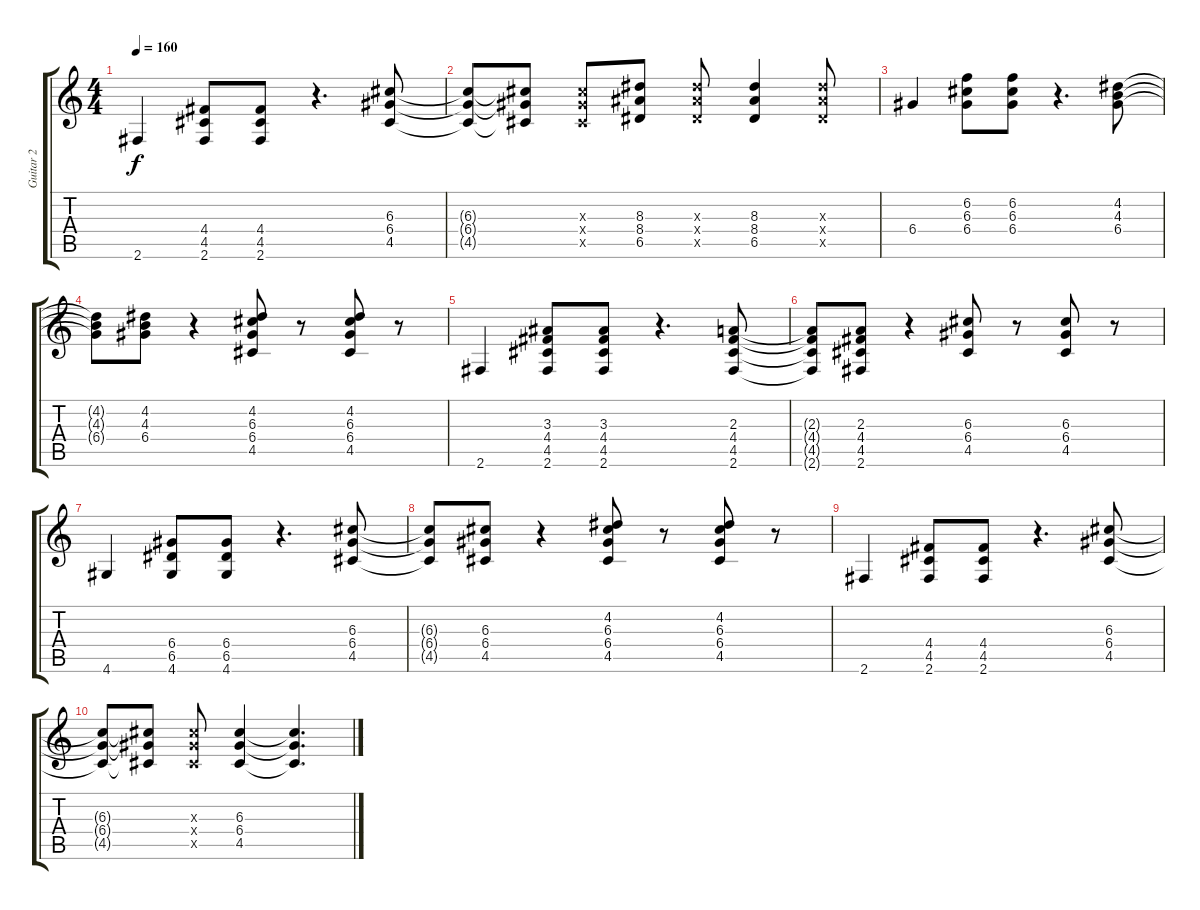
\track ("Guitar 2" "Guitar 2") {instrument distortionguitar}
\staff {score tabs}
\tuning (E4 B3 G3 D3 A2 E2) {hide}
\ts (4 4)
\tempo 160
\clef g2
\ks c
2.6.4{dy f} (4.4 4.5 2.6).8 (4.4 4.5 2.6).8 r.4{d} (6.3 6.4 4.5).8 |
(6.3{t} 6.4{t} 4.5{t}).8 (6.3{t} 6.4{t} 4.5{t}).8 (6.3{x} 6.4{x} 4.5{x}).8 (8.3 8.4 6.5).8 (8.3{x} 8.4{x} 6.5{x}).8 (8.3 8.4 6.5).4 (8.3{x} 8.4{x} 6.5{x}).8 |
6.4.4 (6.2 6.3 6.4).8 (6.2 6.3 6.4).8 r.4{d} (4.2 4.3 6.4).8 |
(4.2{t} 4.3{t} 6.4{t}).8 (4.2 4.3 6.4).8 r.4 (4.2 6.3 6.4 4.5).8 r.8 (4.2 6.3 6.4 4.5).8 r.8 |
2.6.4 (3.3 4.4 4.5 2.6).8 (3.3 4.4 4.5 2.6).8 r.4{d} (2.3 4.4 4.5 2.6).8 |
(2.3{t} 4.4{t} 4.5{t} 2.6{t}).8 (2.3 4.4 4.5 2.6).8 r.4 (6.3 6.4 4.5).8 r.8 (6.3 6.4 4.5).8 r.8 |
4.6.4 (6.4 6.5 4.6).8 (6.4 6.5 4.6).8 r.4{d} (6.3 6.4 4.5).8 |
(6.3{t} 6.4{t} 4.5{t}).8 (6.3 6.4 4.5).8 r.4 (4.2 6.3 6.4 4.5).8 r.8 (4.2 6.3 6.4 4.5).8 r.8 |
2.6.4 (4.4 4.5 2.6).8 (4.4 4.5 2.6).8 r.4{d} (6.3 6.4 4.5).8 |
(6.3{t} 6.4{t} 4.5{t}).8 (6.3{t} 6.4{t} 4.5{t}).8 (6.3{x} 6.4{x} 4.5{x}).8 (6.3 6.4 4.5).4 (6.3{t} 6.4{t} 4.5{t}).4{d}
